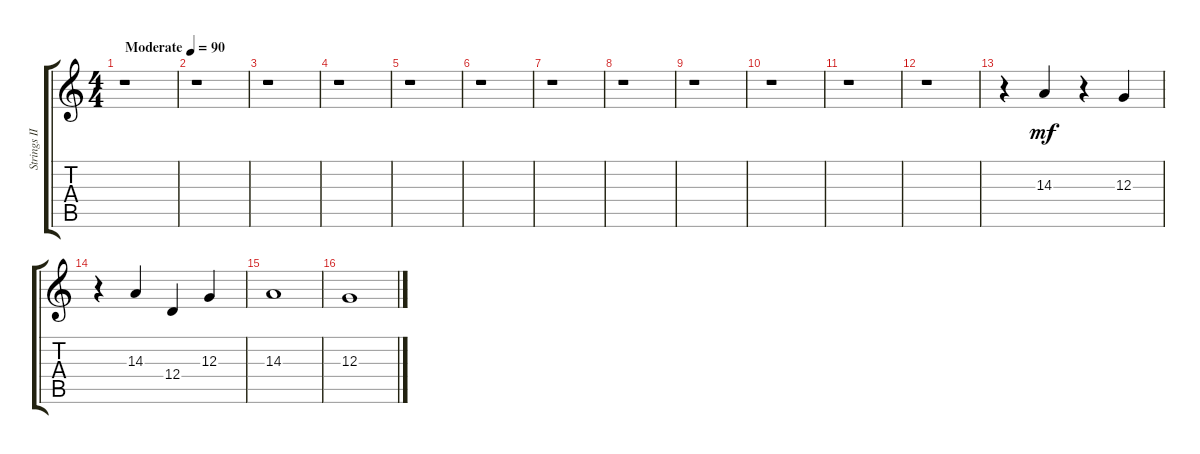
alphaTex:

\track ("Strings III" "Strings II") {instrument stringensemble1}
\staff {score tabs}
\tuning (E4 B3 G3 D3 A2 E2) {hide}
\ts (4 4)
\tempo (90 "Moderate")
\clef g2
\ks c
r.1{dy mf instrument stringensemble1} |
r.1 |
r.1 |
r.1 |
r.1 |
r.1 |
r.1 |
r.1 |
r.1 |
r.1 |
r.1 |
r.1 |
r.4 14.3.4 r.4 12.3.4 |
r.4 14.3.4 12.4.4 12.3.4 |
14.3.1 |
12.3.1
